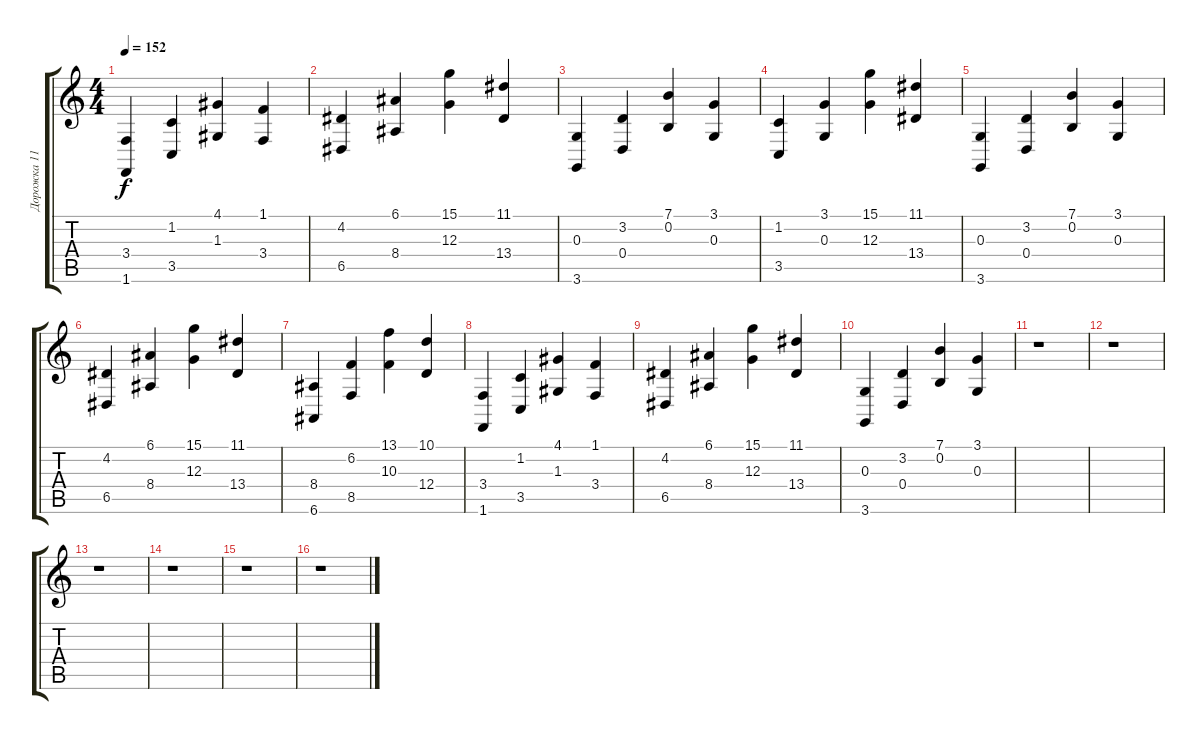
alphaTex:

\track ("Дорожка 11" "Дорожка 11") {instrument pizzicatostrings}
\staff {score tabs}
\tuning (E4 B3 G3 D3 A2 E2) {hide}
\ts (4 4)
\tempo 152
\clef g2
\ks c
(3.4 1.6).4{dy f} (1.2 3.5).4 (4.1 1.3).4 (1.1 3.4).4 |
(4.2 6.5).4 (6.1 8.4).4 (15.1 12.3).4 (11.1 13.4).4 |
(0.3 3.6).4 (3.2 0.4).4 (7.1 0.2).4 (3.1 0.3).4 |
(1.2 3.5).4 (3.1 0.3).4 (15.1 12.3).4 (11.1 13.4).4 |
(0.3 3.6).4 (3.2 0.4).4 (7.1 0.2).4 (3.1 0.3).4 |
(4.2 6.5).4 (6.1 8.4).4 (15.1 12.3).4 (11.1 13.4).4 |
(8.4 6.6).4 (6.2 8.5).4 (13.1 10.3).4 (10.1 12.4).4 |
(3.4 1.6).4 (1.2 3.5).4 (4.1 1.3).4 (1.1 3.4).4 |
(4.2 6.5).4 (6.1 8.4).4 (15.1 12.3).4 (11.1 13.4).4 |
(0.3 3.6).4 (3.2 0.4).4 (7.1 0.2).4 (3.1 0.3).4 |
r.1 |
r.1 |
r.1 |
r.1 |
r.1 |
r.1
